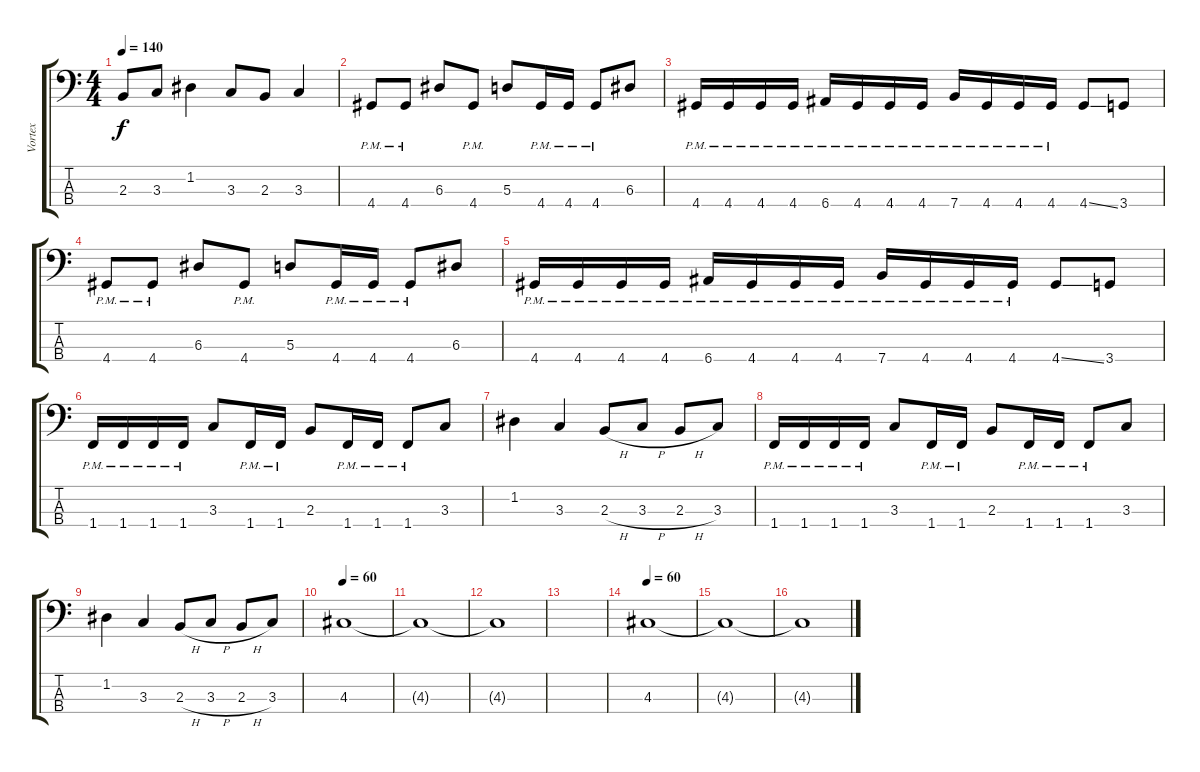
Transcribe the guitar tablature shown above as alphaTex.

\track ("Vortex" "Vortex") {instrument electricbassfinger}
\staff {score tabs}
\tuning (G2 D2 A1 E1) {hide}
\ts (4 4)
\tempo 140
\clef f4
\ks c
2.3.8{dy f} 3.3.8 1.2.4 3.3.8 2.3.8 3.3.4 |
4.4{pm}.8 4.4{pm}.8 6.3.8 4.4{pm}.8 5.3.8 4.4{pm}.16 4.4{pm}.16 4.4{pm}.8 6.3.8 |
4.4{pm}.16 4.4{pm}.16 4.4{pm}.16 4.4{pm}.16 6.4{pm}.16 4.4{pm}.16 4.4{pm}.16 4.4{pm}.16 7.4{pm}.16 4.4{pm}.16 4.4{pm}.16 4.4{pm}.16 4.4{ss}.8 3.4.8 |
4.4{pm}.8 4.4{pm}.8 6.3.8 4.4{pm}.8 5.3.8 4.4{pm}.16 4.4{pm}.16 4.4{pm}.8 6.3.8 |
4.4{pm}.16 4.4{pm}.16 4.4{pm}.16 4.4{pm}.16 6.4{pm}.16 4.4{pm}.16 4.4{pm}.16 4.4{pm}.16 7.4{pm}.16 4.4{pm}.16 4.4{pm}.16 4.4{pm}.16 4.4{ss}.8 3.4.8 |
1.4{pm}.16 1.4{pm}.16 1.4{pm}.16 1.4{pm}.16 3.3.8 1.4{pm}.16 1.4{pm}.16 2.3.8 1.4{pm}.16 1.4{pm}.16 1.4{pm}.8 3.3.8 |
1.2.4 3.3.4 2.3{h}.8 3.3{h}.8 2.3{h}.8 3.3.8 |
1.4{pm}.16 1.4{pm}.16 1.4{pm}.16 1.4{pm}.16 3.3.8 1.4{pm}.16 1.4{pm}.16 2.3.8 1.4{pm}.16 1.4{pm}.16 1.4{pm}.8 3.3.8 |
1.2.4 3.3.4 2.3{h}.8 3.3{h}.8 2.3{h}.8 3.3.8 |
\tempo 60
4.3.1 |
4.3{t}.1 |
4.3{t}.1 |
|
\tempo 60
4.3.1 |
4.3{t}.1 |
4.3{t}.1
